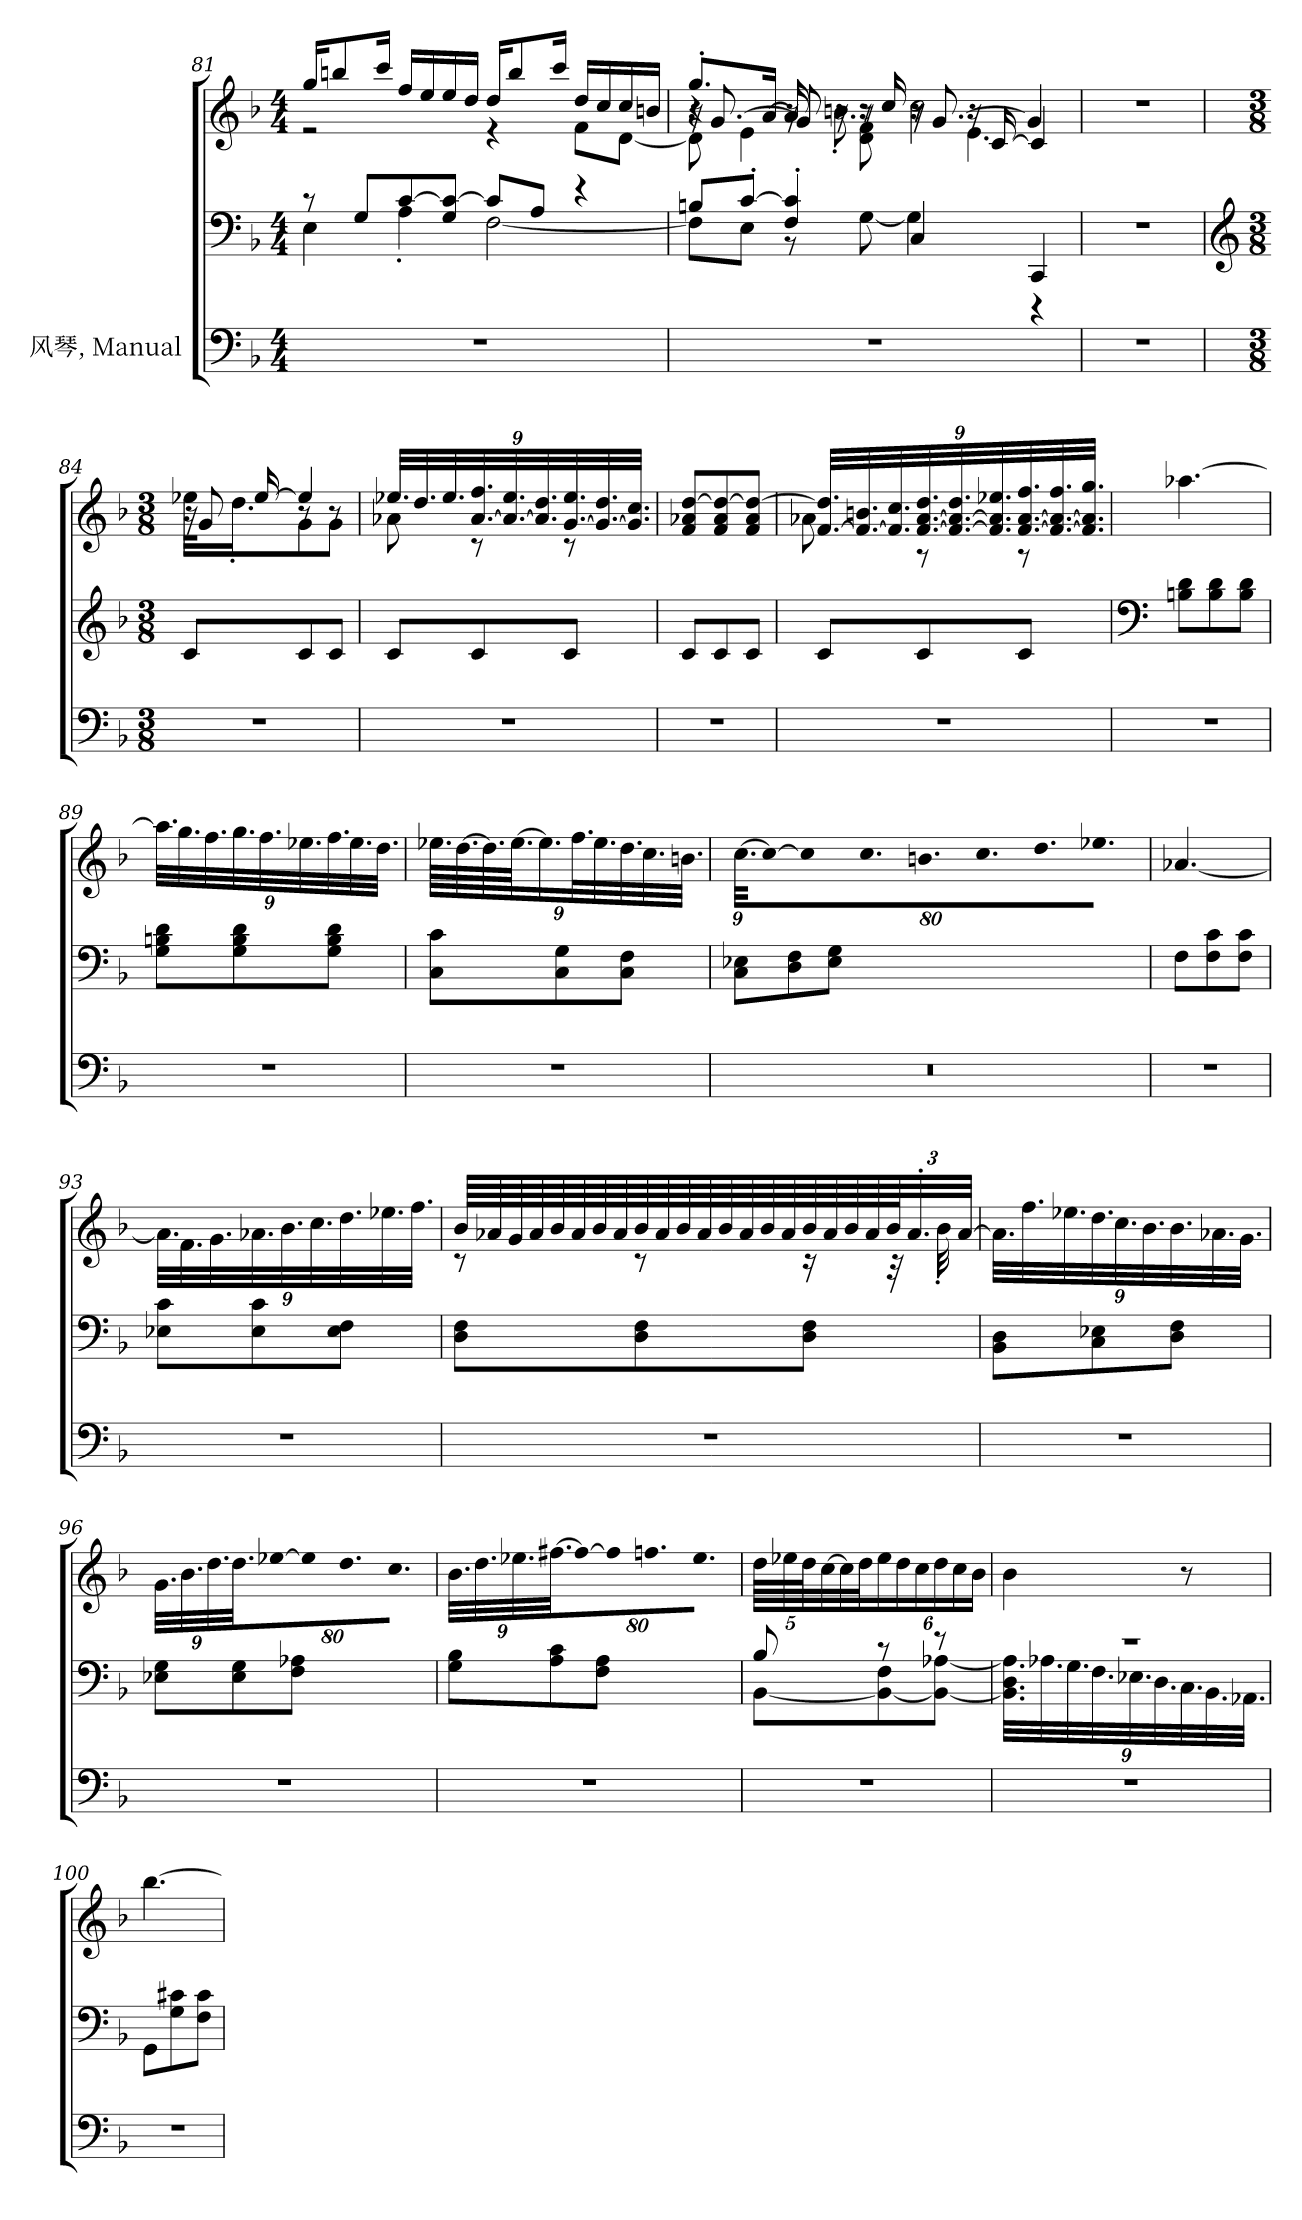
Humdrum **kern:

**kern	**kern	**kern
*part1	*part1	*part1
*staff3	*staff2	*staff1
*I"风琴, Manual	*	*
!!LO:LB:g=z
*clefF4	*clefF4	*clefG2
*k[b-]	*k[b-]	*k[b-]
*M4/4	*M4/4	*M4/4
=81	=81	=81
*	*^	*^
1r	8r	4E\	16gg/KL	2r
.	.	.	8bbn/	.
.	8G/L	.	.	.
.	.	.	16ccc/Jk	.
.	[8c/	4A'\	16ff/LL	.
.	.	.	16ee/	.
.	8G/ 8c/_J	.	16ee/	.
.	.	.	16dd/JJ	.
.	8c/L]	[2F\	16dd/KL	4r
.	.	.	8bb/	.
.	8A/J	.	.	.
.	.	.	16ccc/Jk	.
.	4r	.	16dd/LL	8f\L
.	.	.	16cc/	.
.	.	.	16cc/	[8d\J
.	.	.	16bn/JJ	.
=82	=82	=82	=82	=82
*	*	*	*^	*^
1r	8Bn/L	8F\L]	8.gg'/L	4r	16r	8d\]
.	.	.	.	.	[8.g/	.
.	[8c'/J	8E\J	.	.	.	4e\
.	.	.	[16a/Jk	.	.	.
.	4F/' 4c/]'	8r	16a/]	16r	8g/]	.
.	.	.	16r	8.bn'\	.	.
.	.	[8G\	16r	.	8r	8d\ 8f\
.	.	.	16cc/	.	.	.
*	*	*	*MM55	*	*	*
.	4C/	4G\]	8r	2cc\	16r	8r
.	.	.	.	.	[8.g/	.
.	.	.	16r	.	.	4.e\
.	.	.	[16c/	.	.	.
*	*	*	*MM30	*	*	*
.	4CC/	4r	4c/]	.	4g/]	.
*	*v	*v	*	*	*	*
*	*	*v	*v	*v	*v
=83	=83	=83
*	*	*MM40
1r	1r	1r
!!LO:LB:g=z
=84	=84	=84
*	*clefG2	*
*M3/8	*M3/8	*M3/8
*	*	*^
*	*	*	*^
4.r	8c/L	16r	32ee-X\KLL	8g/
.	.	.	16.dd'\J	.
.	.	[16ee-/	.	.
.	8c/	4ee-/]	8g\	8r
.	8c/J	.	8g\J	8r
*	*	*v	*v	*v
=85	=85	=85
*	*	*Xbrackettup
*	*	*^
4.r	8c/L	36.ee-X/LLL	8a-X\
.	.	36.dd/	.
.	.	36.ee-/	.
.	8c/	[36.a-/ 36.ff/	8r
.	.	36.a-/_ 36.ee-/	.
.	.	36.a-/] 36.dd/	.
.	8c/J	[36.g/ 36.ee-/	8r
.	.	36.g/_ 36.dd/	.
.	.	36.g/] 36.cc/JJJ	.
*	*	*v	*v
=86	=86	=86
4.r	8c/L	8f/ 8a-X/ [8dd/L
.	8c/	8f/ 8a-/ 8dd/_
.	8c/J	8f/ 8a-/ 8dd/_J
!!LO:LB:g=z
=87	=87	=87
*	*	*^
4.r	8c/L	[36.f/ 36.dd/]LLL	8a-X\
.	.	36.f/_ 36.bn/	.
.	.	36.f/] 36.cc/	.
.	8c/	[36.f/ [36.a-/ 36.dd/	8r
.	.	36.f/_ 36.a-/_ 36.dd/	.
.	.	36.f/] 36.a-/] 36.ee-X/	.
.	8c/J	[36.f/ [36.a-/ 36.ff/	8r
.	.	36.f/_ 36.a-/_ 36.ff/	.
.	.	36.f/] 36.a-/] 36.gg/JJJ	.
*	*	*v	*v
=88	=88	=88
*	*clefF4	*
4.r	8Bn\ 8d\L	[4.aa-X\
.	8B\ 8d\	.
.	8B\ 8d\J	.
=89	=89	=89
4.r	8G\ 8Bn\ 8d\L	36.aa-\LLL]
.	.	36.gg\
.	.	36.ff\
.	8G\ 8B\ 8d\	36.gg\
.	.	36.ff\
.	.	36.ee-X\
.	8G\ 8B\ 8d\J	36.ff\
.	.	36.ee-\
.	.	36.dd\JJJ
!!LO:PB:g=z
=90	=90	=90
4.r	8C\ 8c\L	72.ee-X\LLLL
.	.	[72.dd\
.	.	72.dd\]
.	.	[72.ee-\JJ
.	.	18.ee-\]
.	8C\ 8G\	.
.	.	36.ff\L
.	.	36.ee-\
.	8C\ 8F\J	36.dd\
.	.	36.cc\
.	.	36.bn\JJJ
=91	=91	=91
4.r	8C\ 8E-X\L	[36.cc\KKL
!	!	!LO:N:vis=8
.	.	640%71cc\_
.	8D\ 8F\	.
!	!	!LO:N:vis=64
.	.	640%9cc\KLL]
.	.	36.cc\
.	.	36.bn\
.	8E-\ 8G\J	36.cc\
.	.	36.dd\
.	.	36.ee-X\JJJ
=92	=92	=92
4.r	8F\L	[4.a-X/
.	8F\ 8c\	.
.	8F\ 8c\J	.
!!LO:LB:g=z
=93	=93	=93
4.r	8E-X\ 8c\L	36.a-\LLL]
.	.	36.f\
.	.	36.g\
.	8E-\ 8c\	36.a-X\
.	.	36.b-\
.	.	36.cc\
.	8E-\ 8F\J	36.dd\
.	.	36.ee-X\
.	.	36.ff\JJJ
=94	=94	=94
*	*	*^
4.r	8D\ 8F\L	64b-/LLLL	8r
.	.	64a-X/	.
.	.	64g/	.
.	.	64a-/	.
.	.	64b-/	.
.	.	64a-/	.
.	.	64b-/	.
.	.	64a-/	.
.	8D\ 8F\	64b-/	8r
.	.	64a-/	.
.	.	64b-/	.
.	.	64a-/	.
.	.	64b-/	.
.	.	64a-/	.
.	.	64b-/	.
.	.	64a-/	.
.	8D\ 8F\J	64b-/	16r
.	.	64a-/	.
.	.	64b-/	.
.	.	64a-/	.
.	.	96b-/J	32r
.	.	48.a-'/	.
.	.	.	32b-'\
.	.	[48a-/JJJ	.
*	*	*v	*v
!!LO:LB:g=z
=95	=95	=95
4.r	8BB-\ 8D\L	36.a-\LLL]
.	.	36.ff\
.	.	36.ee-X\
.	8C\ 8E-X\	36.dd\
.	.	36.cc\
.	.	36.b-\
.	8D\ 8F\J	36.b-\
.	.	36.a-X\
.	.	36.g\JJJ
=96	=96	=96
4.r	8E-X\ 8G\L	36.g\LLL
.	.	36.b-\
.	.	36.dd\
.	8E-\ 8G\	36.dd\JJ
!	!	!LO:N:vis=8
.	.	[640%71ee-X\
.	8F\ 8A-X\J	.
!	!	!LO:N:vis=64
.	.	640%9ee-\KLL]
.	.	36.dd\
.	.	36.cc\JJJ
=97	=97	=97
4.r	8G\ 8B-\L	36.b-\LLL
.	.	36.dd\
.	.	36.ee-X\
.	8A\ 8c\	[36.ff#X\JJ
!	!	!LO:N:vis=8
.	.	640%71ff#\_
.	8F\ 8A\J	.
!	!	!LO:N:vis=64
.	.	640%9ff#\KLL]
.	.	36.ffn\
.	.	36.ee-\JJJ
!!LO:LB:g=z
=98	=98	=98
*	*^	*
4.r	8B-/	[8BB-\L	80dd\LLLL
.	.	.	80ee-X\
.	.	.	80dd\J
.	.	.	[40cc\
.	.	.	32cc\]
.	.	.	32dd\J
.	8r	8BB-\_ 8F\	24ee-\
.	.	.	24dd\
.	.	.	24cc\
.	8r	8BB-\_ [8A-X\J	24dd\
.	.	.	24cc\
.	.	.	24b-\JJ
=99	=99	=99	=99
*	*	*Xbrackettup	*
4.r	4.r	36.BB-\] 36.D\ 36.A-\]LLL	4b-\
.	.	36.A-X\	.
.	.	36.G\	.
.	.	36.F\	.
.	.	36.E-X\	.
.	.	36.D\	.
.	.	36.C\	8r
.	.	36.BB-\	.
.	.	36.AA-X\JJJ	.
*	*v	*v	*
=100	=100	=100
4.r	8GG\L	[4.bb-\
.	8G\ 8c#X\	.
.	8F\ 8c#\J	.
=	=	=
*-	*-	*-
